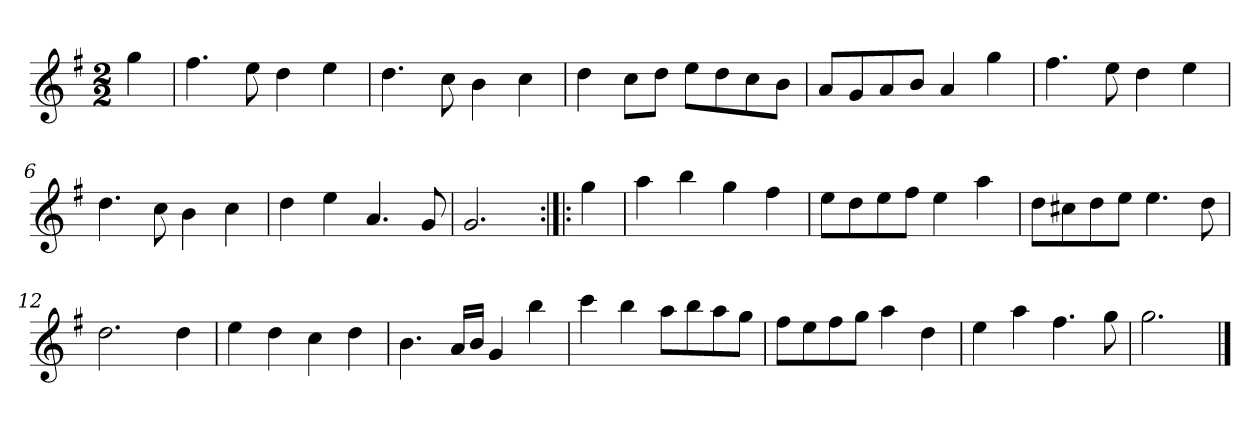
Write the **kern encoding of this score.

**kern
*part1
*staff1
*clefG2
*k[f#]
*G:
*M2/2
*MM120
=
4gg
=1
4.ff#
8ee
4dd
4ee
=2
4.dd
8cc
4b
4cc
=3
4dd
8cc\L
8dd\J
8ee\L
8dd\
8cc\
8b\J
=4
8a/L
8g/
8a/
8b/J
4a
4gg
=5
4.ff#
8ee
4dd
4ee
=6
4.dd
8cc
4b
4cc
=7
4dd
4ee
4.a
8g
=8
2.g
=:|!|:
4gg
=9
4aa
4bb
4gg
4ff#
=10
8ee\L
8dd\
8ee\
8ff#\J
4ee
4aa
=11
8dd\L
8cc#X\
8dd\
8ee\J
4.ee
8dd
=12
2.dd
4dd
=13
4ee
4dd
4cc
4dd
=14
4.b
16a/LL
16b/JJ
4g
4bb
=15
4ccc
4bb
8aa\L
8bb\
8aa\
8gg\J
=16
8ff#\L
8ee\
8ff#\
8gg\J
4aa
4dd
=17
4ee
4aa
4.ff#
8gg
=18
2.gg
==
*-
